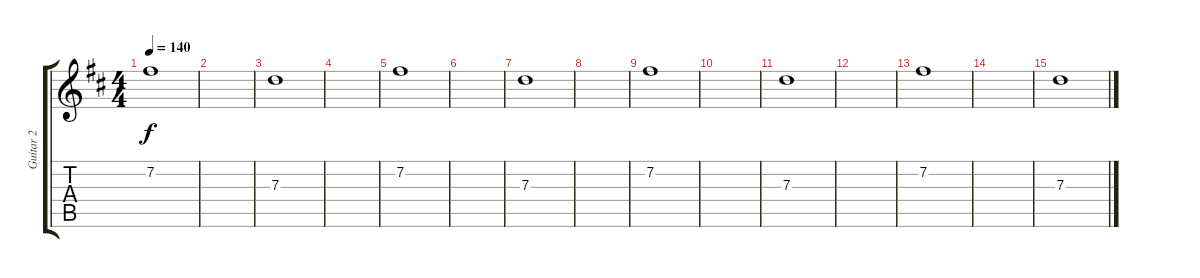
\track ("Guitar 2" "Guitar 2") {instrument distortionguitar}
\staff {score tabs}
\tuning (E4 B3 G3 D3 A2 E2) {hide}
\ts (4 4)
\tempo 140
\clef g2
\ks bminor
7.2.1{dy f} |
|
7.3.1 |
|
7.2.1 |
|
7.3.1 |
|
7.2.1 |
|
7.3.1 |
|
7.2.1 |
|
7.3.1
